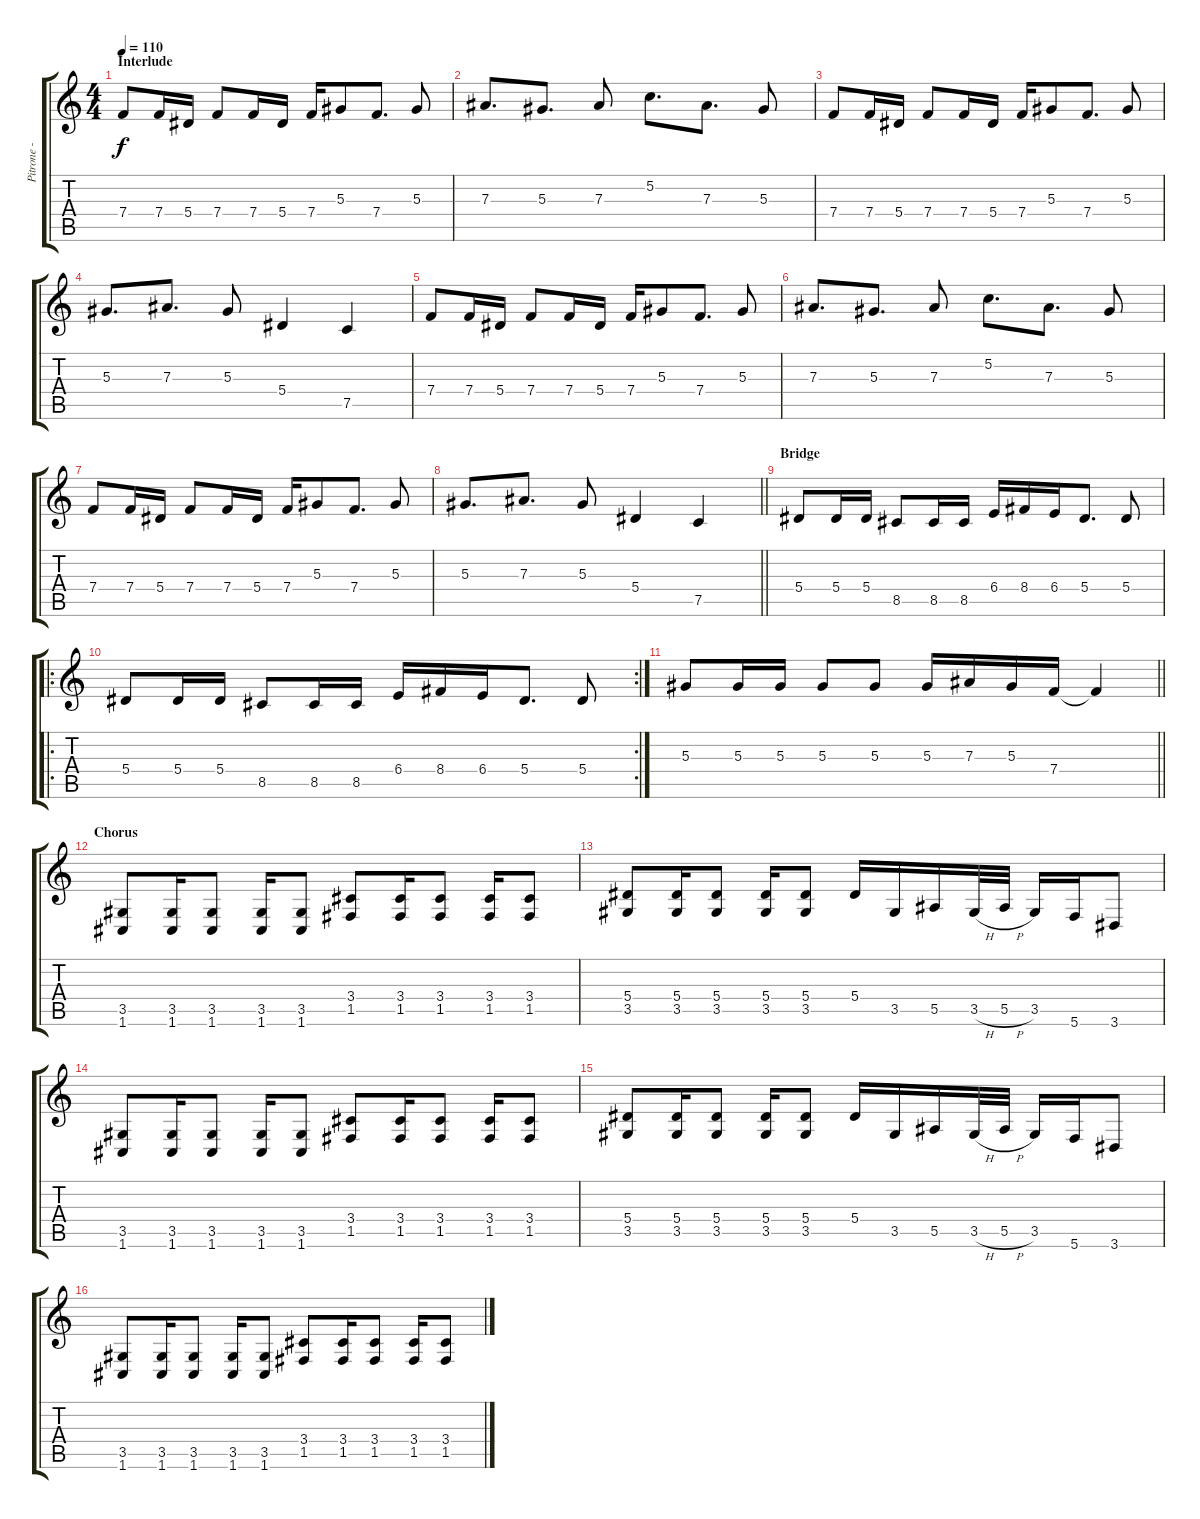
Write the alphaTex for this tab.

\track ("Pitrone - Lead Guitar" "Pitrone - ") {instrument distortionguitar}
\staff {score tabs}
\tuning (C4 G3 Eb3 Bb2 F2 C2) {hide}
\ts (4 4)
\section ("" "Interlude")
\tempo 110
\clef g2
\ks c
7.4.8{dy f} 7.4.16 5.4.16 7.4.8 7.4.16 5.4.16 7.4.16 5.3.8 7.4.8{d} 5.3.8 |
7.3.8{d} 5.3.8{d} 7.3.8 5.2.8{d} 7.3.8{d} 5.3.8 |
7.4.8 7.4.16 5.4.16 7.4.8 7.4.16 5.4.16 7.4.16 5.3.8 7.4.8{d} 5.3.8 |
5.3.8{d} 7.3.8{d} 5.3.8 5.4.4 7.5.4 |
7.4.8 7.4.16 5.4.16 7.4.8 7.4.16 5.4.16 7.4.16 5.3.8 7.4.8{d} 5.3.8 |
7.3.8{d} 5.3.8{d} 7.3.8 5.2.8{d} 7.3.8{d} 5.3.8 |
7.4.8 7.4.16 5.4.16 7.4.8 7.4.16 5.4.16 7.4.16 5.3.8 7.4.8{d} 5.3.8 |
\barLineRight lightlight
5.3.8{d} 7.3.8{d} 5.3.8 5.4.4 7.5.4 |
\section ("" "Bridge")
5.4.8 5.4.16 5.4.16 8.5.8 8.5.16 8.5.16 6.4.16 8.4.16 6.4.16 5.4.8{d} 5.4.8 |
\ro
\rc 2
5.4.8 5.4.16 5.4.16 8.5.8 8.5.16 8.5.16 6.4.16 8.4.16 6.4.16 5.4.8{d} 5.4.8 |
\barLineRight lightlight
5.3.8 5.3.16 5.3.16 5.3.8 5.3.8 5.3.16 7.3.16 5.3.16 7.4.16 7.4{t}.4 |
\section ("" "Chorus")
(3.5 1.6).8 (3.5 1.6).16 (3.5 1.6).8 (3.5 1.6).16 (3.5 1.6).8 (3.4 1.5).8 (3.4 1.5).16 (3.4 1.5).8 (3.4 1.5).16 (3.4 1.5).8 |
(5.4 3.5).8 (5.4 3.5).16 (5.4 3.5).8 (5.4 3.5).16 (5.4 3.5).8 5.4.16 3.5.16 5.5.16 3.5{h}.32 5.5{h}.32 3.5.16 5.6.16 3.6.8 |
(3.5 1.6).8 (3.5 1.6).16 (3.5 1.6).8 (3.5 1.6).16 (3.5 1.6).8 (3.4 1.5).8 (3.4 1.5).16 (3.4 1.5).8 (3.4 1.5).16 (3.4 1.5).8 |
(5.4 3.5).8 (5.4 3.5).16 (5.4 3.5).8 (5.4 3.5).16 (5.4 3.5).8 5.4.16 3.5.16 5.5.16 3.5{h}.32 5.5{h}.32 3.5.16 5.6.16 3.6.8 |
(3.5 1.6).8 (3.5 1.6).16 (3.5 1.6).8 (3.5 1.6).16 (3.5 1.6).8 (3.4 1.5).8 (3.4 1.5).16 (3.4 1.5).8 (3.4 1.5).16 (3.4 1.5).8
